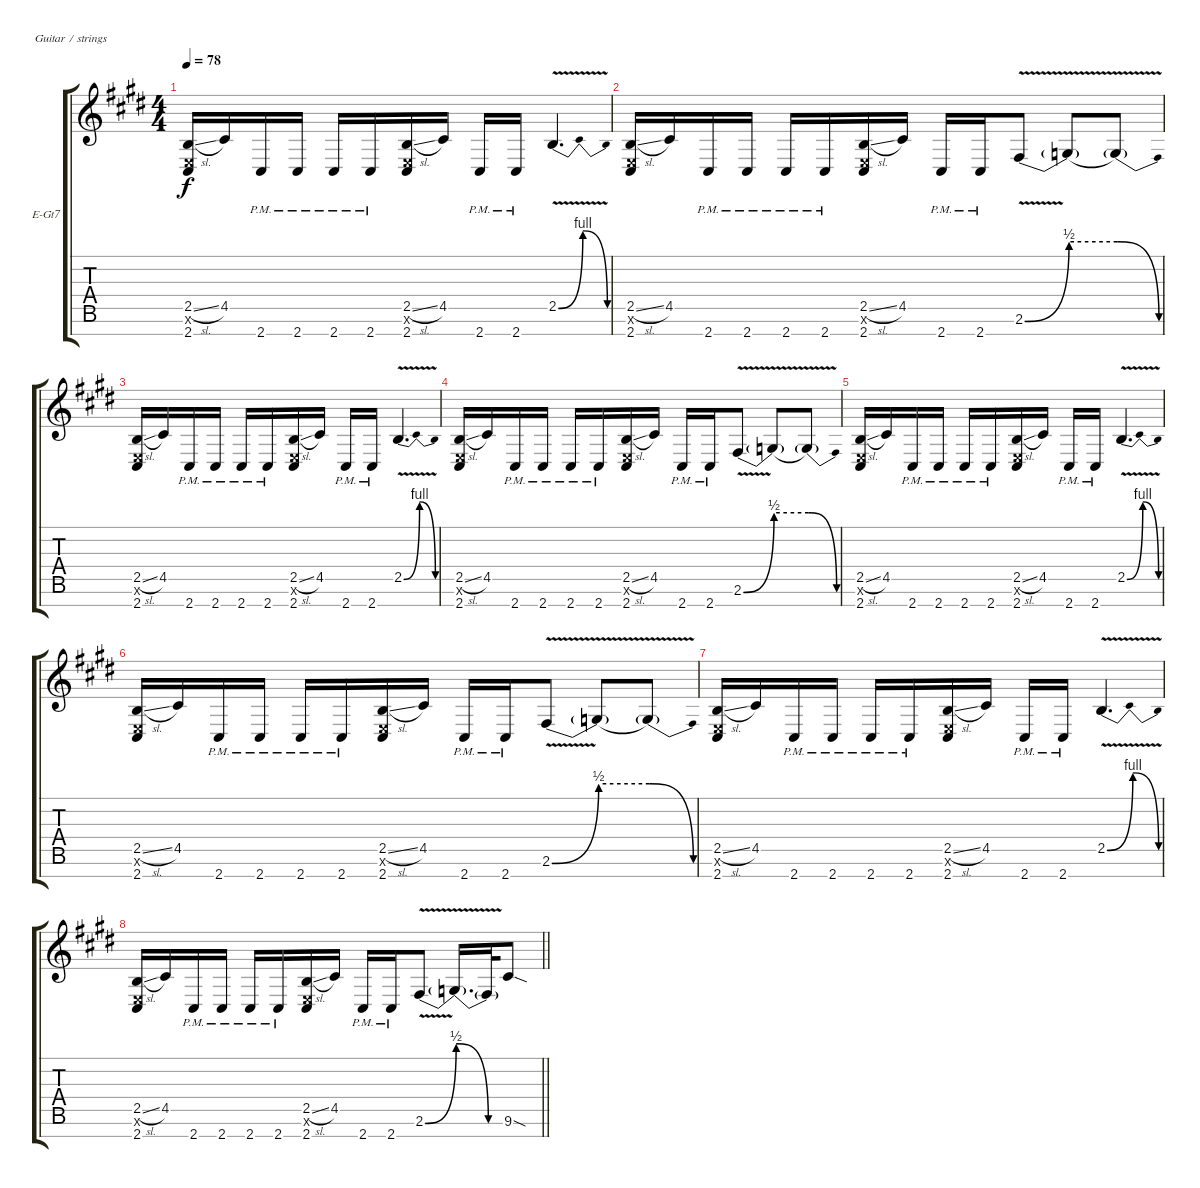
\bracketExtendMode groupsimilarinstruments
\firstSystemTrackNameOrientation horizontal
\otherSystemsTrackNameOrientation horizontal
\track ("Guitar 2" "E-Gt7") {instrument overdrivenguitar}
\staff {score tabs}
\tuning (E4 B3 G3 D3 A2 E2 B1)
\ts (4 4)
\tempo 78
\clef g2
\ks c#minor
(2.5{sl} 0.6{x} 2.7).16{dy f} 4.5.16 2.7{pm}.16 2.7{pm}.16 2.7{pm}.16 2.7{pm}.16 (2.5{sl} 0.6{x} 2.7).16 4.5.16 2.7{pm}.16 2.7{pm}.16 2.5{be (bendrelease 0 0 30 4 30 4 60 0) v}.4{d} |
(2.5{sl} 0.6{x} 2.7).16 4.5.16 2.7{pm}.16 2.7{pm}.16 2.7{pm}.16 2.7{pm}.16 (2.5{sl} 0.6{x} 2.7).16 4.5.16 2.7{pm}.16 2.7{pm}.16 2.6{be (bend 0 0 60 2) v}.8 2.6{be (hold 0 2 60 2) v t}.8 2.6{be (release 0 2 60 0) t}.8 |
(2.5{sl} 0.6{x} 2.7).16 4.5.16 2.7{pm}.16 2.7{pm}.16 2.7{pm}.16 2.7{pm}.16 (2.5{sl} 0.6{x} 2.7).16 4.5.16 2.7{pm}.16 2.7{pm}.16 2.5{be (bendrelease 0 0 30 4 30 4 60 0) v}.4{d} |
(2.5{sl} 0.6{x} 2.7).16 4.5.16 2.7{pm}.16 2.7{pm}.16 2.7{pm}.16 2.7{pm}.16 (2.5{sl} 0.6{x} 2.7).16 4.5.16 2.7{pm}.16 2.7{pm}.16 2.6{be (bend 0 0 60 2) v}.8 2.6{be (hold 0 2 60 2) v t}.8 2.6{be (release 0 2 60 0) t}.8 |
(2.5{sl} 0.6{x} 2.7).16 4.5.16 2.7{pm}.16 2.7{pm}.16 2.7{pm}.16 2.7{pm}.16 (2.5{sl} 0.6{x} 2.7).16 4.5.16 2.7{pm}.16 2.7{pm}.16 2.5{be (bendrelease 0 0 30 4 30 4 60 0) v}.4{d} |
(2.5{sl} 0.6{x} 2.7).16 4.5.16 2.7{pm}.16 2.7{pm}.16 2.7{pm}.16 2.7{pm}.16 (2.5{sl} 0.6{x} 2.7).16 4.5.16 2.7{pm}.16 2.7{pm}.16 2.6{be (bend 0 0 60 2) v}.8 2.6{be (hold 0 2 60 2) v t}.8 2.6{be (release 0 2 60 0) t}.8 |
(2.5{sl} 0.6{x} 2.7).16 4.5.16 2.7{pm}.16 2.7{pm}.16 2.7{pm}.16 2.7{pm}.16 (2.5{sl} 0.6{x} 2.7).16 4.5.16 2.7{pm}.16 2.7{pm}.16 2.5{be (bendrelease 0 0 30 4 30 4 60 0) v}.4{d} |
\barLineRight lightlight
(2.5{sl} 0.6{x} 2.7).16 4.5.16 2.7{pm}.16 2.7{pm}.16 2.7{pm}.16 2.7{pm}.16 (2.5{sl} 0.6{x} 2.7).16 4.5.16 2.7{pm}.16 2.7{pm}.16 2.6{be (bend 0 0 60 2) v}.8 2.6{be (release 0 2 60 0) v t}.16{d} 2.6{be (hold 0 0 60 0) t}.32 9.6{sod}.8
